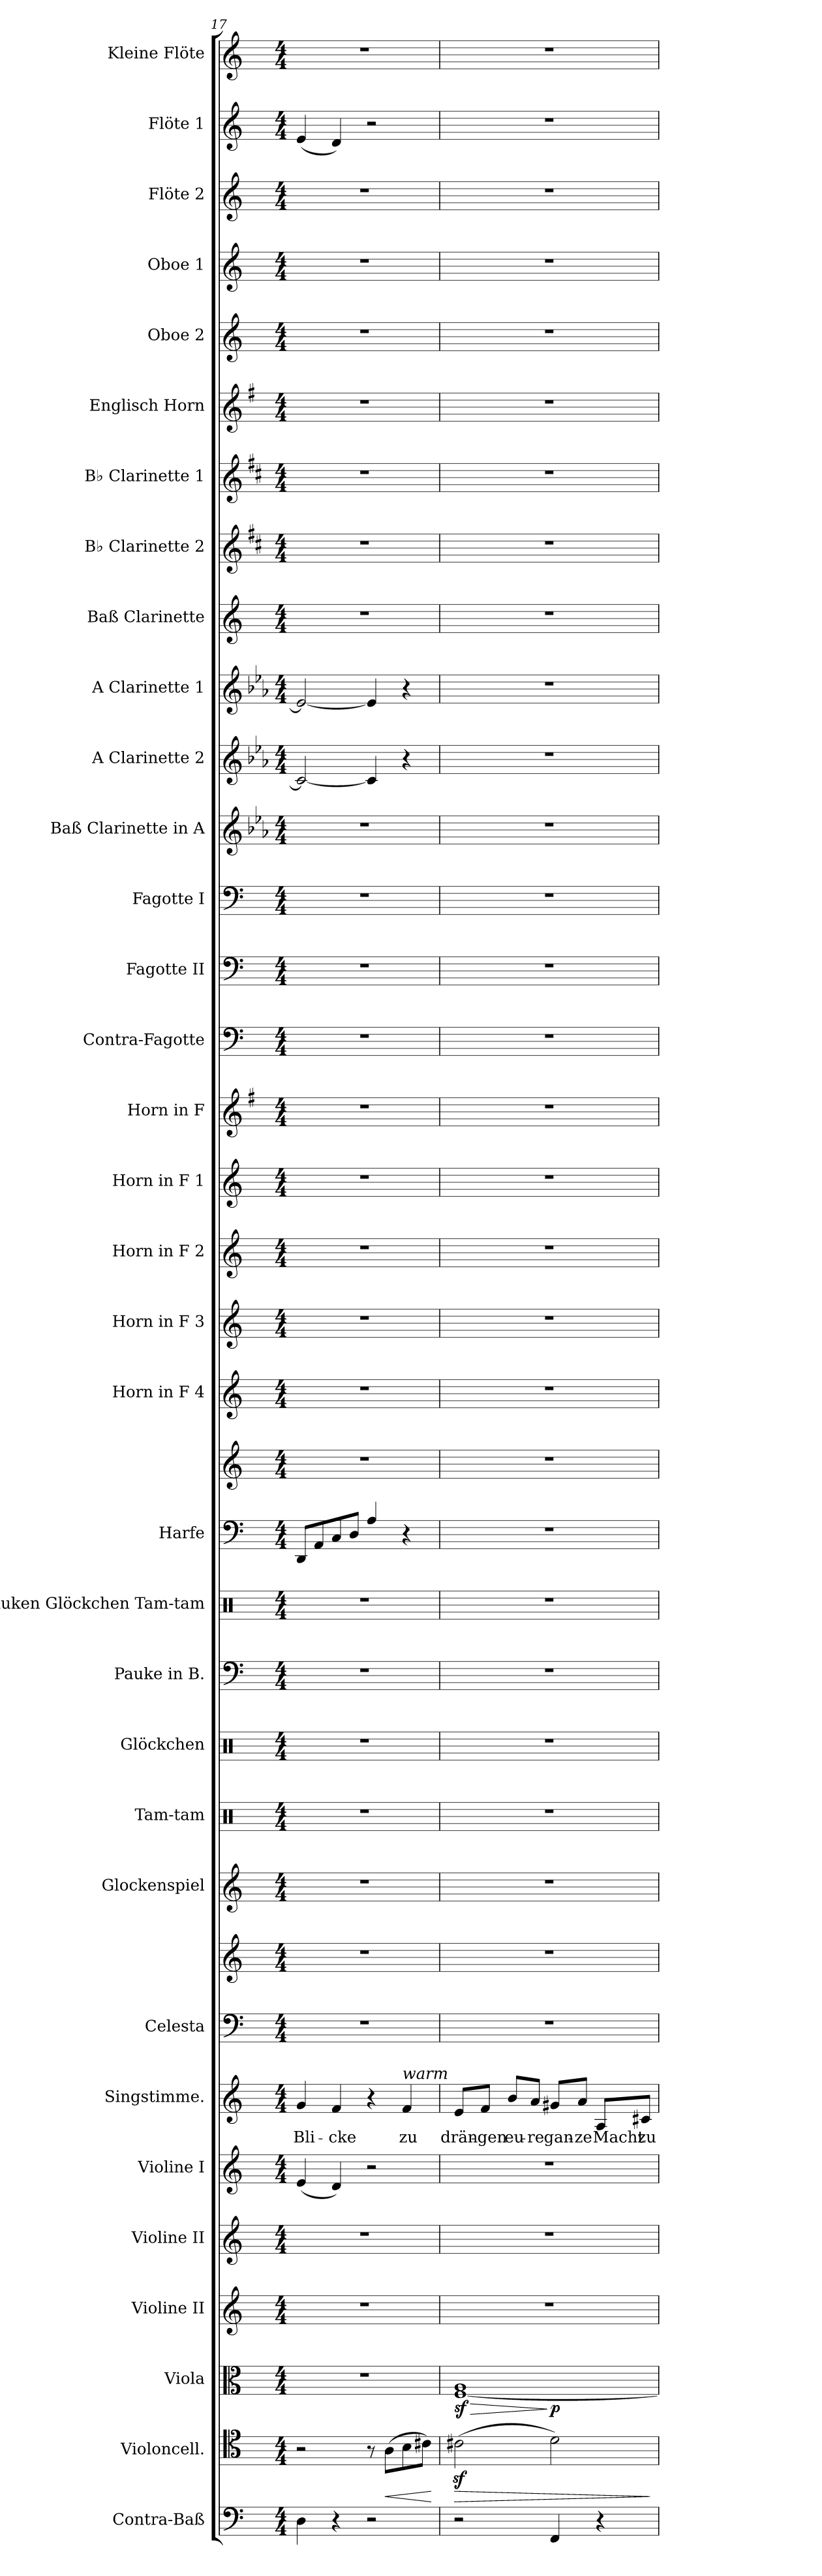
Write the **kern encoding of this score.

**kern	**kern	**dynam	**kern	**dynam	**kern	**kern	**kern	**kern	**text	**kern	**kern	**kern	**kern	**kern	**kern	**kern	**kern	**kern	**kern	**kern	**kern	**kern	**kern	**kern	**kern	**kern	**kern	**kern	**kern	**kern	**kern	**kern	**kern	**kern	**kern	**kern	**kern	**kern
*part34	*part33	*part33	*part32	*part32	*part31	*part30	*part29	*part28	*part28	*part27	*part27	*part26	*part25	*part24	*part23	*part22	*part21	*part21	*part20	*part19	*part18	*part17	*part16	*part15	*part14	*part13	*part12	*part11	*part10	*part9	*part8	*part7	*part6	*part5	*part4	*part3	*part2	*part1
*staff36	*staff35	*staff35	*staff34	*staff34	*staff33	*staff32	*staff31	*staff30	*staff30	*staff29	*staff28	*staff27	*staff26	*staff25	*staff24	*staff23	*staff22	*staff21	*staff20	*staff19	*staff18	*staff17	*staff16	*staff15	*staff14	*staff13	*staff12	*staff11	*staff10	*staff9	*staff8	*staff7	*staff6	*staff5	*staff4	*staff3	*staff2	*staff1
*I"Contra-Baß	*I"Violoncell.	*	*I"Viola	*	*I"Violine II	*I"Violine II	*I"Violine I	*I"Singstimme.	*	*I"Celesta	*	*I"Glockenspiel	*I"Tam-tam	*I"Glöckchen	*I"Pauke in B.	*I"Pauken  Glöckchen Tam-tam	*I"Harfe	*	*I"Horn in F 4	*I"Horn in F 3	*I"Horn in F 2	*I"Horn in F 1	*I"Horn in F	*I"Contra-Fagotte	*I"Fagotte II	*I"Fagotte I	*I"Baß Clarinette in A	*I"A Clarinette 2	*I"A Clarinette 1	*I"Baß Clarinette	*I"B♭ Clarinette 2	*I"B♭ Clarinette 1	*I"Englisch Horn	*I"Oboe 2	*I"Oboe 1	*I"Flöte 2	*I"Flöte 1	*I"Kleine Flöte
*I'C.-B.	*I'Vc.	*	*I'Vla.	*	*I'Vln. II	*I'Vln. II	*I'Vln. I	*I'Sgst.	*	*I'Cel.	*	*I'Glk.	*I'Tam-tam	*I'Gl.	*I'Pauke	*I'Tam-tam	*I'Hfe.	*	*I'Hn. 4	*I'Hn. 3	*I'Hn. 2	*I'Hn. 1	*	*I'C.-Fg.	*I'Fg. II	*I'Fg. I	*	*I'A Cl. 2	*I'A Cl. 1	*I'B. Cl.	*I'B♭ Cl. 2	*I'B♭ Cl. 1	*I'E. H.	*I'Ob. 2	*I'Ob. 1	*I'Fl. 2	*I'Fl. 1	*I'Kl. Fl.
*clefF4	*clefC4	*	*clefC3	*	*clefG2	*clefG2	*clefG2	*clefG2	*	*clefF4	*clefG2	*clefG2	*clefX	*clefX	*clefF4	*clefX	*clefF4	*clefG2	*clefG2	*clefG2	*clefG2	*clefG2	*clefG2	*clefF4	*clefF4	*clefF4	*clefG2	*clefG2	*clefG2	*clefG2	*clefG2	*clefG2	*clefG2	*clefG2	*clefG2	*clefG2	*clefG2	*clefG2
*ITrd7c12	*	*	*	*	*	*	*	*	*	*ITrd-7c-12	*ITrd-7c-12	*ITrd-14c-24	*	*	*	*	*	*	*ITrd4c7	*ITrd4c7	*ITrd4c7	*ITrd4c7	*ITrd4c7	*ITrd7c12	*	*	*ITrd2c3	*ITrd2c3	*ITrd2c3	*ITrd8c14	*ITrd1c2	*ITrd1c2	*ITrd4c7	*	*	*	*	*ITrd-7c-12
*k[]	*k[]	*	*k[]	*	*k[]	*k[]	*k[]	*k[]	*	*k[]	*k[]	*k[]	*k[]	*k[]	*k[]	*k[]	*k[]	*k[]	*k[b-]	*k[b-]	*k[b-]	*k[b-]	*k[]	*k[]	*k[]	*k[]	*k[]	*k[]	*k[]	*k[]	*k[]	*k[]	*k[]	*k[]	*k[]	*k[]	*k[]	*k[]
*M4/4	*M4/4	*	*M4/4	*	*M4/4	*M4/4	*M4/4	*M4/4	*	*M4/4	*M4/4	*M4/4	*M4/4	*M4/4	*M4/4	*M4/4	*M4/4	*M4/4	*M4/4	*M4/4	*M4/4	*M4/4	*M4/4	*M4/4	*M4/4	*M4/4	*M4/4	*M4/4	*M4/4	*M4/4	*M4/4	*M4/4	*M4/4	*M4/4	*M4/4	*M4/4	*M4/4	*M4/4
=17	=17	=17	=17	=17	=17	=17	=17	=17	=17	=17	=17	=17	=17	=17	=17	=17	=17	=17	=17	=17	=17	=17	=17	=17	=17	=17	=17	=17	=17	=17	=17	=17	=17	=17	=17	=17	=17	=17
4DD\	2r	.	1r	.	1r	1r	(4e/	4g/	Bli-	1r	1r	1r	1r	1r	1r	1r	8DD/L	1r	1r	1r	1r	1r	1r	1r	1r	1r	1r	2A/_	2c/_	1r	1r	1r	1r	1r	1r	1r	(4e/	1r
.	.	.	.	.	.	.	.	.	.	.	.	.	.	.	.	.	8AA/	.	.	.	.	.	.	.	.	.	.	.	.	.	.	.	.	.	.	.	.	.
4r	.	.	.	.	.	.	4d/)	4f/	-cke	.	.	.	.	.	.	.	8C/	.	.	.	.	.	.	.	.	.	.	.	.	.	.	.	.	.	.	.	4d/)	.
.	.	.	.	.	.	.	.	.	.	.	.	.	.	.	.	.	8D/J	.	.	.	.	.	.	.	.	.	.	.	.	.	.	.	.	.	.	.	.	.
2r	8r	.	.	.	.	.	2r	4r	.	.	.	.	.	.	.	.	4A/	.	.	.	.	.	.	.	.	.	.	4A/]	4c/]	.	.	.	.	.	.	.	2r	.
!	!	!LO:HP:b	!	!	!	!	!	!	!	!	!	!	!	!	!	!	!	!	!	!	!	!	!	!	!	!	!	!	!	!	!	!	!	!	!	!	!	!
.	(8A\L	<	.	.	.	.	.	.	.	.	.	.	.	.	.	.	.	.	.	.	.	.	.	.	.	.	.	.	.	.	.	.	.	.	.	.	.	.
!	!	!	!	!	!	!	!	!LO:TX:a:i:t=warm	!	!	!	!	!	!	!	!	!	!	!	!	!	!	!	!	!	!	!	!	!	!	!	!	!	!	!	!	!	!
.	8B\	.	.	.	.	.	.	4f/	zu	.	.	.	.	.	.	.	4r	.	.	.	.	.	.	.	.	.	.	4r	4r	.	.	.	.	.	.	.	.	.
.	8c#X\J)	.	.	.	.	.	.	.	.	.	.	.	.	.	.	.	.	.	.	.	.	.	.	.	.	.	.	.	.	.	.	.	.	.	.	.	.	.
.	.	[	.	.	.	.	.	.	.	.	.	.	.	.	.	.	.	.	.	.	.	.	.	.	.	.	.	.	.	.	.	.	.	.	.	.	.	.
=18	=18	=18	=18	=18	=18	=18	=18	=18	=18	=18	=18	=18	=18	=18	=18	=18	=18	=18	=18	=18	=18	=18	=18	=18	=18	=18	=18	=18	=18	=18	=18	=18	=18	=18	=18	=18	=18	=18
!	!	!	!LO:TX:a:t=nicht geteilt	!	!	!	!	!	!	!	!	!	!	!	!	!	!	!	!	!	!	!	!	!	!	!	!	!	!	!	!	!	!	!	!	!	!	!
!	!	!LO:HP:b	!	!LO:HP:b	!	!	!	!	!	!	!	!	!	!	!	!	!	!	!	!	!	!	!	!	!	!	!	!	!	!	!	!	!	!	!	!	!	!
*	*	*	*^	*	*	*	*	*	*	*	*	*	*	*	*	*	*	*	*	*	*	*	*	*	*	*	*	*	*	*	*	*	*	*	*	*	*	*
!	!	!	!	!	!LO:DY:n=1:b	!	!	!	!	!	!	!	!	!	!	!	!	!	!	!	!	!	!	!	!	!	!	!	!	!	!	!	!	!	!	!	!	!	!
2r	(2c#Xz<\	>	[1F 1A	2ryy	> sf	1r	1r	1r	8e/L	drän-	1r	1r	1r	1r	1r	1r	1r	1r	1r	1r	1r	1r	1r	1r	1r	1r	1r	1r	1r	1r	1r	1r	1r	1r	1r	1r	1r	1r	1r
.	.	.	.	.	.	.	.	.	8f/J	-gen	.	.	.	.	.	.	.	.	.	.	.	.	.	.	.	.	.	.	.	.	.	.	.	.	.	.	.	.	.
.	.	.	.	.	.	.	.	.	8b/L	eu-	.	.	.	.	.	.	.	.	.	.	.	.	.	.	.	.	.	.	.	.	.	.	.	.	.	.	.	.	.
.	.	.	.	.	.	.	.	.	8a/J	-re	.	.	.	.	.	.	.	.	.	.	.	.	.	.	.	.	.	.	.	.	.	.	.	.	.	.	.	.	.
!	!	!	!	!	!LO:DY:n=2:b	!	!	!	!	!	!	!	!	!	!	!	!	!	!	!	!	!	!	!	!	!	!	!	!	!	!	!	!	!	!	!	!	!	!
4FFF/	2d\)	.	.	2ryy	] p	.	.	.	8g#X/L	gan-	.	.	.	.	.	.	.	.	.	.	.	.	.	.	.	.	.	.	.	.	.	.	.	.	.	.	.	.	.
.	.	.	.	.	.	.	.	.	8a/J	-ze	.	.	.	.	.	.	.	.	.	.	.	.	.	.	.	.	.	.	.	.	.	.	.	.	.	.	.	.	.
4r	.	.	.	.	.	.	.	.	8A/L	Macht	.	.	.	.	.	.	.	.	.	.	.	.	.	.	.	.	.	.	.	.	.	.	.	.	.	.	.	.	.
.	.	.	.	.	.	.	.	.	8c#X/J	zu-	.	.	.	.	.	.	.	.	.	.	.	.	.	.	.	.	.	.	.	.	.	.	.	.	.	.	.	.	.
*	*	*	*v	*v	*	*	*	*	*	*	*	*	*	*	*	*	*	*	*	*	*	*	*	*	*	*	*	*	*	*	*	*	*	*	*	*	*	*	*
.	.	]	.	.	.	.	.	.	.	.	.	.	.	.	.	.	.	.	.	.	.	.	.	.	.	.	.	.	.	.	.	.	.	.	.	.	.	.
=	=	=	=	=	=	=	=	=	=	=	=	=	=	=	=	=	=	=	=	=	=	=	=	=	=	=	=	=	=	=	=	=	=	=	=	=	=	=
*-	*-	*-	*-	*-	*-	*-	*-	*-	*-	*-	*-	*-	*-	*-	*-	*-	*-	*-	*-	*-	*-	*-	*-	*-	*-	*-	*-	*-	*-	*-	*-	*-	*-	*-	*-	*-	*-	*-
